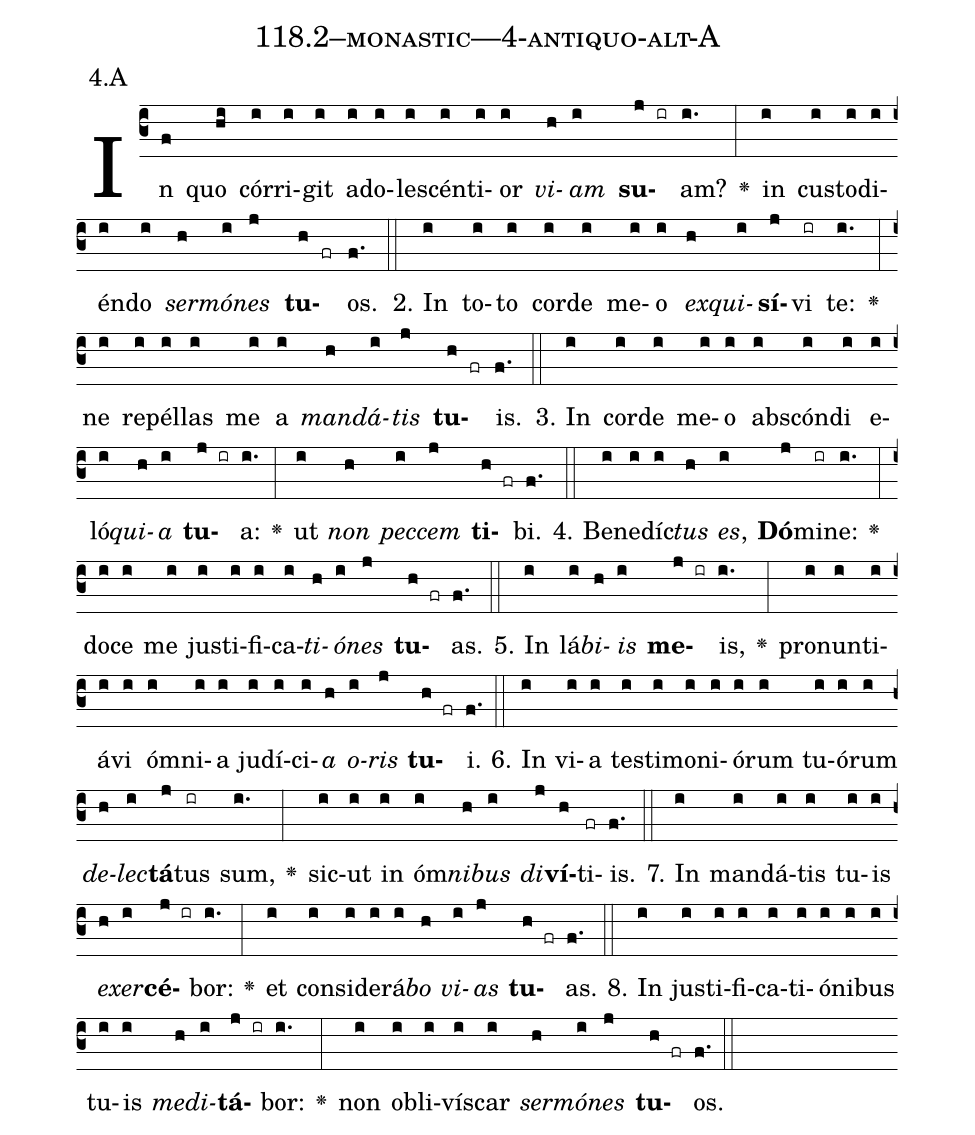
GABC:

name: 118.2--monastic---4-antiquo-alt-A;
annotation: 4.A;
%%
(c3)In(f) quo(hi) cór(i)ri(i)git(i) ad(i)o(i)le(i)scén(i)ti(i)or(i) <i>vi</i>(h)<i>am</i>(i) <b>su</b>(j ir)am?(i.) <v>\greheightstar</v>(:) in(i) cus(i)to(i)di(i)én(i)do(i) <i>ser</i>(h)<i>mó</i>(i)<i>nes</i>(j) <b>tu</b>(h fr)os.(f.) (::)
2. In(i) to(i)to(i) cor(i)de(i) me(i)o(i) <i>ex</i>(h)<i>qui</i>(i)<b>sí</b>(j)vi(ir) te:(i.) <v>\greheightstar</v>(:) ne(i) re(i)pél(i)las(i) me(i) a(i) <i>man</i>(h)<i>dá</i>(i)<i>tis</i>(j) <b>tu</b>(h fr)is.(f.) (::)
3. In(i) cor(i)de(i) me(i)o(i) abs(i)cón(i)di(i) e(i)ló(i)<i>qui</i>(h)<i>a</i>(i) <b>tu</b>(j ir)a:(i.) <v>\greheightstar</v>(:) ut(i) <i>non</i>(h) <i>pec</i>(i)<i>cem</i>(j) <b>ti</b>(h fr)bi.(f.) (::)
4. Be(i)ne(i)díc(i)<i>tus</i>(h) <i>es</i>,(i) <b>Dó</b>(j)mi(ir)ne:(i.) <v>\greheightstar</v>(:) do(i)ce(i) me(i) jus(i)ti(i)fi(i)ca(i)<i>ti</i>(h)<i>ó</i>(i)<i>nes</i>(j) <b>tu</b>(h fr)as.(f.) (::)
5. In(i) lá(i)<i>bi</i>(h)<i>is</i>(i) <b>me</b>(j ir)is,(i.) <v>\greheightstar</v>(:) pro(i)nun(i)ti(i)á(i)vi(i) óm(i)ni(i)a(i) ju(i)dí(i)ci(i)<i>a</i>(h) <i>o</i>(i)<i>ris</i>(j) <b>tu</b>(h fr)i.(f.) (::)
6. In(i) vi(i)a(i) tes(i)ti(i)mo(i)ni(i)ó(i)rum(i) tu(i)ó(i)rum(i) <i>de</i>(h)<i>lec</i>(i)<b>tá</b>(j)tus(ir) sum,(i.) <v>\greheightstar</v>(:) sic(i)ut(i) in(i) óm(i)<i>ni</i>(h)<i>bus</i>(i) <i>di</i>(j)<b>ví</b>(h)ti(fr)is.(f.) (::)
7. In(i) man(i)dá(i)tis(i) tu(i)is(i) <i>ex</i>(h)<i>er</i>(i)<b>cé</b>(j ir)bor:(i.) <v>\greheightstar</v>(:) et(i) con(i)si(i)de(i)rá(i)<i>bo</i>(h) <i>vi</i>(i)<i>as</i>(j) <b>tu</b>(h fr)as.(f.) (::)
8. In(i) jus(i)ti(i)fi(i)ca(i)ti(i)ó(i)ni(i)bus(i) tu(i)is(i) <i>me</i>(h)<i>di</i>(i)<b>tá</b>(j ir)bor:(i.) <v>\greheightstar</v>(:) non(i) ob(i)li(i)vís(i)car(i) <i>ser</i>(h)<i>mó</i>(i)<i>nes</i>(j) <b>tu</b>(h fr)os.(f.) (::)
